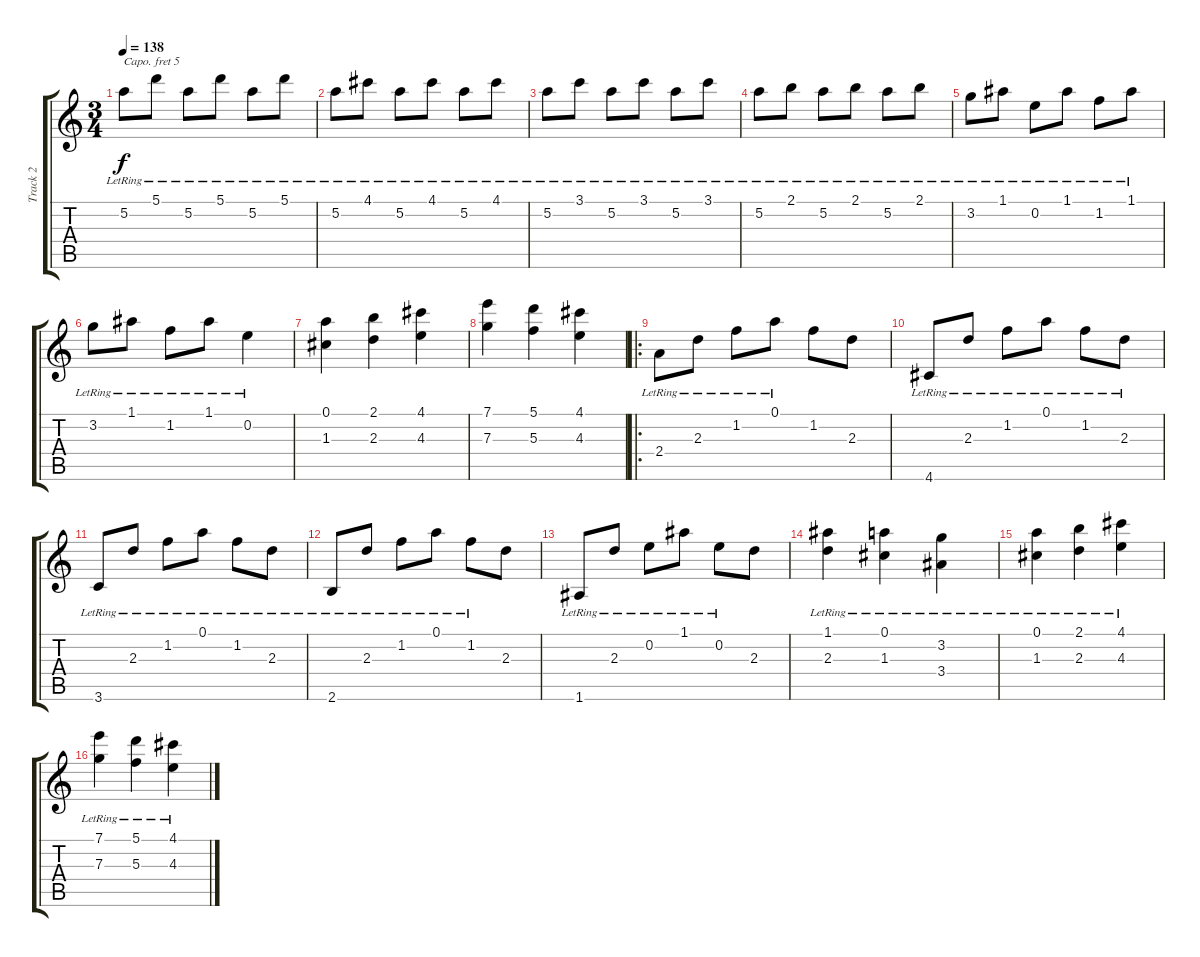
\track ("Track 2" "Track 2") {instrument acousticguitarsteel}
\staff {score tabs}
\capo 5
\tuning (E4 B3 G3 D3 A2 E2) {hide}
\ts (3 4)
\tempo 138
\clef g2
\ks c
5.2{lr}.8{dy f instrument acousticguitarsteel} 5.1{lr}.8 5.2{lr}.8 5.1{lr}.8 5.2{lr}.8 5.1{lr}.8 |
5.2{lr}.8 4.1{lr}.8 5.2{lr}.8 4.1{lr}.8 5.2{lr}.8 4.1{lr}.8 |
5.2{lr}.8 3.1{lr}.8 5.2{lr}.8 3.1{lr}.8 5.2{lr}.8 3.1{lr}.8 |
5.2{lr}.8 2.1{lr}.8 5.2{lr}.8 2.1{lr}.8 5.2{lr}.8 2.1{lr}.8 |
3.2{lr}.8 1.1{lr}.8 0.2{lr}.8 1.1{lr}.8 1.2{lr}.8 1.1{lr}.8 |
3.2{lr}.8 1.1{lr}.8 1.2{lr}.8 1.1{lr}.8 0.2{lr}.4 |
(0.1 1.3).4 (2.1 2.3).4 (4.1 4.3).4 |
(7.1 7.3).4 (5.1 5.3).4 (4.1 4.3).4 |
\ro
2.4{lr}.8 2.3{lr}.8 1.2{lr}.8 0.1{lr}.8 1.2.8 2.3.8 |
4.6{lr}.8 2.3{lr}.8 1.2{lr}.8 0.1{lr}.8 1.2{lr}.8 2.3{lr}.8 |
3.6{lr}.8 2.3{lr}.8 1.2{lr}.8 0.1{lr}.8 1.2{lr}.8 2.3{lr}.8 |
2.6{lr}.8 2.3{lr}.8 1.2{lr}.8 0.1{lr}.8 1.2{lr}.8 2.3.8 |
1.6{lr}.8 2.3{lr}.8 0.2{lr}.8 1.1{lr}.8 0.2{lr}.8 2.3.8 |
(1.1{lr} 2.3{lr}).4 (0.1{lr} 1.3{lr}).4 (3.2{lr} 3.4).4 |
(0.1{lr} 1.3{lr}).4 (2.1{lr} 2.3{lr}).4 (4.1{lr} 4.3{lr}).4 |
(7.1{lr} 7.3{lr}).4 (5.1{lr} 5.3{lr}).4 (4.1{lr} 4.3{lr}).4
